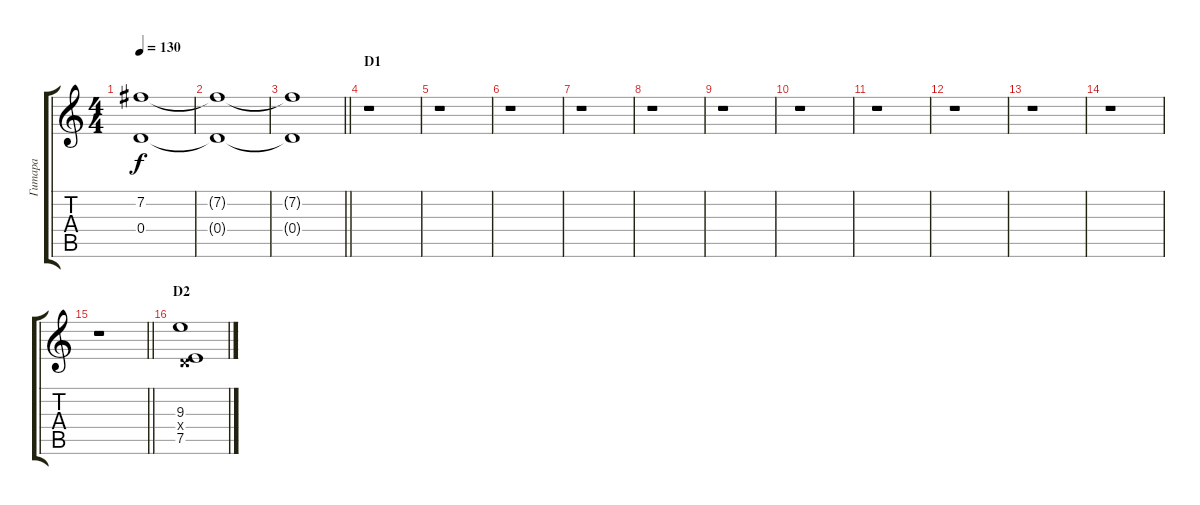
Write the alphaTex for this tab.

\track ("Гитара" "Гитара") {instrument acousticguitarsteel}
\staff {score tabs}
\tuning (E4 B3 G3 D3 A2 E2) {hide}
\ts (4 4)
\tempo 130
\clef g2
\ks c
(7.2{t} 0.4{t}).1{dy f} |
(7.2{t} 0.4{t}).1 |
\barLineRight lightlight
(7.2{t} 0.4{t}).1 |
\section ("" "D1")
r.1 |
r.1 |
r.1 |
r.1 |
r.1 |
r.1 |
r.1 |
r.1 |
r.1 |
r.1 |
r.1 |
\barLineRight lightlight
r.1 |
\section ("" "D2")
(9.3 0.4{x} 7.5).1{instrument distortionguitar}
